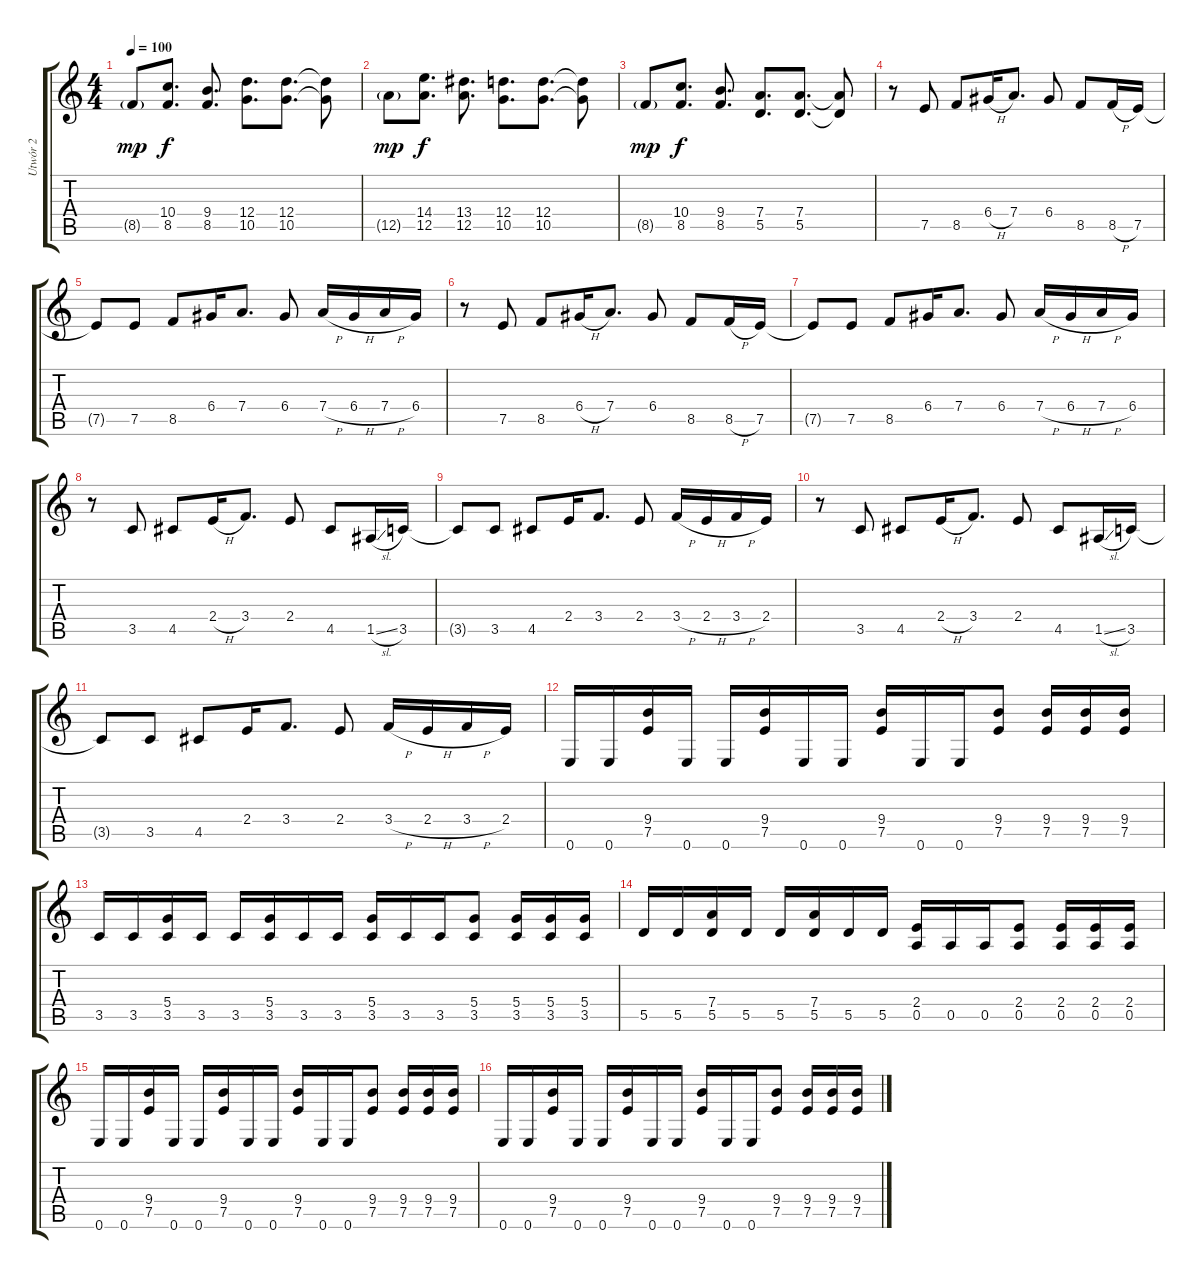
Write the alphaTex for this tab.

\track ("Utwór 2" "Utwór 2") {instrument distortionguitar}
\staff {score tabs}
\tuning (E4 B3 G3 D3 A2 E2) {hide}
\ts (4 4)
\tempo 100
\clef g2
\ks c
8.5{g}.8{dy mp} (10.4 8.5).8{d dy f} (9.4 8.5).8{d} (12.4 10.5).8{d} (12.4 10.5).8{d} (12.4{t} 10.5{t}).8 |
12.5{g}.8{dy mp} (14.4 12.5).8{d dy f} (13.4 12.5).8{d} (12.4 10.5).8{d} (12.4 10.5).8{d} (12.4{t} 10.5{t}).8 |
8.5{g}.8{dy mp} (10.4 8.5).8{d dy f} (9.4 8.5).8{d} (7.4 5.5).8{d} (7.4 5.5).8{d} (7.4{t} 5.5{t}).8 |
r.8 7.5.8 8.5.8 6.4{h}.16 7.4.8{d} 6.4.8 8.5.8 8.5{h}.16 7.5.16 |
7.5{t}.8 7.5.8 8.5.8 6.4.16 7.4.8{d} 6.4.8 7.4{h}.16 6.4{h}.16 7.4{h}.16 6.4.16 |
r.8 7.5.8 8.5.8 6.4{h}.16 7.4.8{d} 6.4.8 8.5.8 8.5{h}.16 7.5.16 |
7.5{t}.8 7.5.8 8.5.8 6.4.16 7.4.8{d} 6.4.8 7.4{h}.16 6.4{h}.16 7.4{h}.16 6.4.16 |
r.8 3.5.8 4.5.8 2.4{h}.16 3.4.8{d} 2.4.8 4.5.8 1.5{sl}.16 3.5.16 |
3.5{t}.8 3.5.8 4.5.8 2.4.16 3.4.8{d} 2.4.8 3.4{h}.16 2.4{h}.16 3.4{h}.16 2.4.16 |
r.8 3.5.8 4.5.8 2.4{h}.16 3.4.8{d} 2.4.8 4.5.8 1.5{sl}.16 3.5.16 |
3.5{t}.8 3.5.8 4.5.8 2.4.16 3.4.8{d} 2.4.8 3.4{h}.16 2.4{h}.16 3.4{h}.16 2.4.16 |
0.6.16 0.6.16 (9.4 7.5).16 0.6.16 0.6.16 (9.4 7.5).16 0.6.16 0.6.16 (9.4 7.5).16 0.6.16 0.6.16 (9.4 7.5).8 (9.4 7.5).16 (9.4 7.5).16 (9.4 7.5).16 |
3.5.16 3.5.16 (5.4 3.5).16 3.5.16 3.5.16 (5.4 3.5).16 3.5.16 3.5.16 (5.4 3.5).16 3.5.16 3.5.16 (5.4 3.5).8 (5.4 3.5).16 (5.4 3.5).16 (5.4 3.5).16 |
5.5.16 5.5.16 (7.4 5.5).16 5.5.16 5.5.16 (7.4 5.5).16 5.5.16 5.5.16 (2.4 0.5).16 0.5.16 0.5.16 (2.4 0.5).8 (2.4 0.5).16 (2.4 0.5).16 (2.4 0.5).16 |
0.6.16 0.6.16 (9.4 7.5).16 0.6.16 0.6.16 (9.4 7.5).16 0.6.16 0.6.16 (9.4 7.5).16 0.6.16 0.6.16 (9.4 7.5).8 (9.4 7.5).16 (9.4 7.5).16 (9.4 7.5).16 |
0.6.16 0.6.16 (9.4 7.5).16 0.6.16 0.6.16 (9.4 7.5).16 0.6.16 0.6.16 (9.4 7.5).16 0.6.16 0.6.16 (9.4 7.5).8 (9.4 7.5).16 (9.4 7.5).16 (9.4 7.5).16
